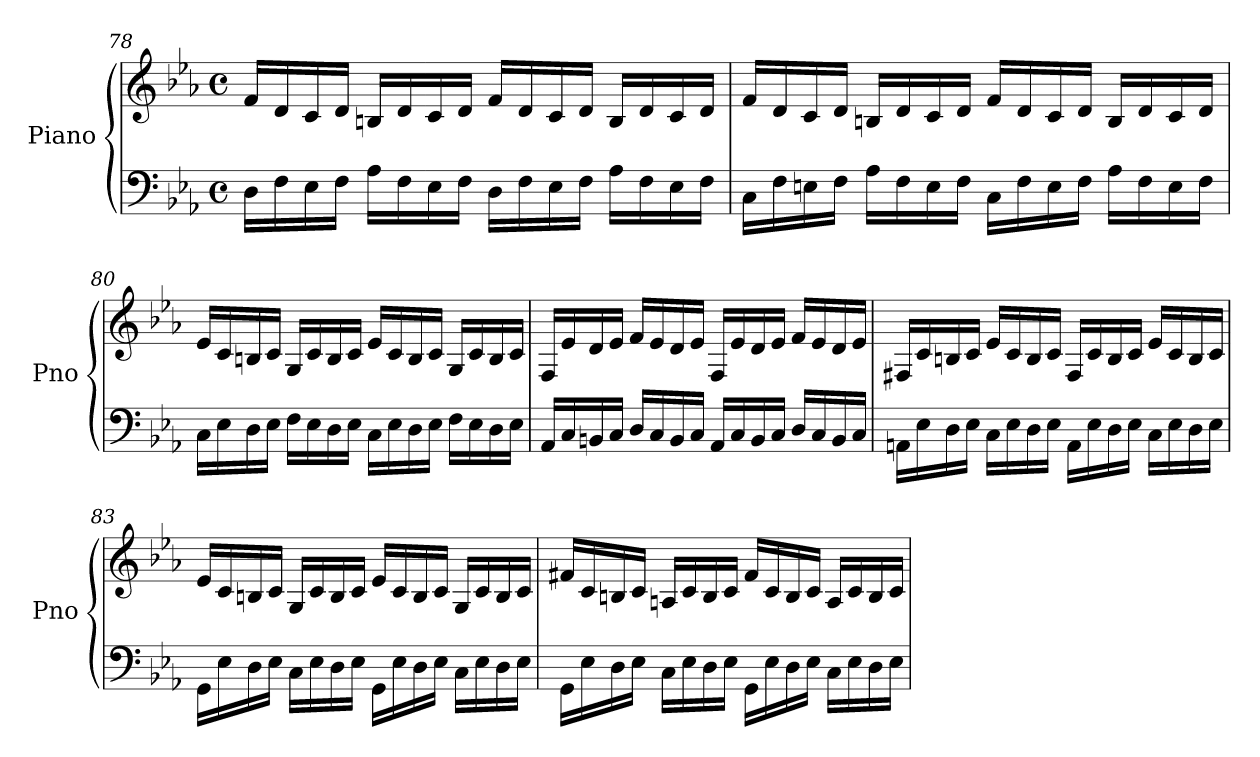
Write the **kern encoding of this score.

**kern	**kern
*part1	*part1
*staff2	*staff1
*I"Piano	*
*I'Pno	*
!!LO:LB:g=z
*clefF4	*clefG2
*k[b-e-a-]	*k[b-e-a-]
*E-:	*E-:
*M4/4	*M4/4
*met(c)	*met(c)
=78	=78
16D\LL	16f/LL
16F\	16d/
16E-\	16c/
16F\JJ	16d/JJ
16A-\LL	16Bn/LL
16F\	16d/
16E-\	16c/
16F\JJ	16d/JJ
16D\LL	16f/LL
16F\	16d/
16E-\	16c/
16F\JJ	16d/JJ
16A-\LL	16B/LL
16F\	16d/
16E-\	16c/
16F\JJ	16d/JJ
=79	=79
16C\LL	16f/LL
16F\	16d/
16En\	16c/
16F\JJ	16d/JJ
16A-\LL	16Bn/LL
16F\	16d/
16E\	16c/
16F\JJ	16d/JJ
16C\LL	16f/LL
16F\	16d/
16E\	16c/
16F\JJ	16d/JJ
16A-\LL	16B/LL
16F\	16d/
16E\	16c/
16F\JJ	16d/JJ
=80	=80
16C\LL	16e-/LL
16E-\	16c/
16D\	16Bn/
16E-\JJ	16c/JJ
16F\LL	16G/LL
16E-\	16c/
16D\	16B/
16E-\JJ	16c/JJ
16C\LL	16e-/LL
16E-\	16c/
16D\	16B/
16E-\JJ	16c/JJ
16F\LL	16G/LL
16E-\	16c/
16D\	16B/
16E-\JJ	16c/JJ
!!LO:PB:g=z
=81	=81
16AA-/LL	16F/LL
16C/	16e-/
16BBn/	16d/
16C/JJ	16e-/JJ
16D/LL	16f/LL
16C/	16e-/
16BB/	16d/
16C/JJ	16e-/JJ
16AA-/LL	16F/LL
16C/	16e-/
16BB/	16d/
16C/JJ	16e-/JJ
16D/LL	16f/LL
16C/	16e-/
16BB/	16d/
16C/JJ	16e-/JJ
=82	=82
16AAn\LL	16F#X/LL
16E-\	16c/
16D\	16Bn/
16E-\JJ	16c/JJ
16C\LL	16e-/LL
16E-\	16c/
16D\	16B/
16E-\JJ	16c/JJ
16AA\LL	16F#/LL
16E-\	16c/
16D\	16B/
16E-\JJ	16c/JJ
16C\LL	16e-/LL
16E-\	16c/
16D\	16B/
16E-\JJ	16c/JJ
=83	=83
16GG\LL	16e-/LL
16E-\	16c/
16D\	16Bn/
16E-\JJ	16c/JJ
16C\LL	16G/LL
16E-\	16c/
16D\	16B/
16E-\JJ	16c/JJ
16GG\LL	16e-/LL
16E-\	16c/
16D\	16B/
16E-\JJ	16c/JJ
16C\LL	16G/LL
16E-\	16c/
16D\	16B/
16E-\JJ	16c/JJ
!!LO:LB:g=z
=84	=84
16GG\LL	16f#X/LL
16E-\	16c/
16D\	16Bn/
16E-\JJ	16c/JJ
16C\LL	16An/LL
16E-\	16c/
16D\	16B/
16E-\JJ	16c/JJ
16GG\LL	16f#/LL
16E-\	16c/
16D\	16B/
16E-\JJ	16c/JJ
16C\LL	16A/LL
16E-\	16c/
16D\	16B/
16E-\JJ	16c/JJ
=	=
*-	*-
